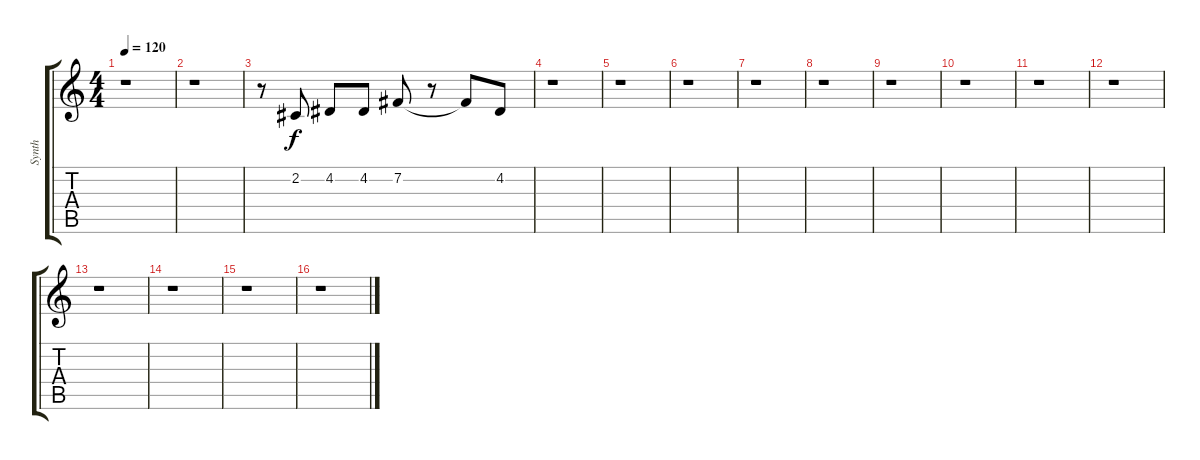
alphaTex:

\track ("Synth" "Synth") {instrument lead1square}
\staff {score tabs}
\tuning (E4 B3 G3 D3 A2 E2) {hide}
\ts (4 4)
\tempo 120
\clef g2
\ks c
r.1{dy f} |
r.1 |
r.8 2.2.8 4.2.8 4.2.8 7.2.8 r.8 7.2{t}.8 4.2.8 |
r.1 |
r.1 |
r.1 |
r.1 |
r.1 |
r.1 |
r.1 |
r.1 |
r.1 |
r.1 |
r.1 |
r.1 |
r.1
